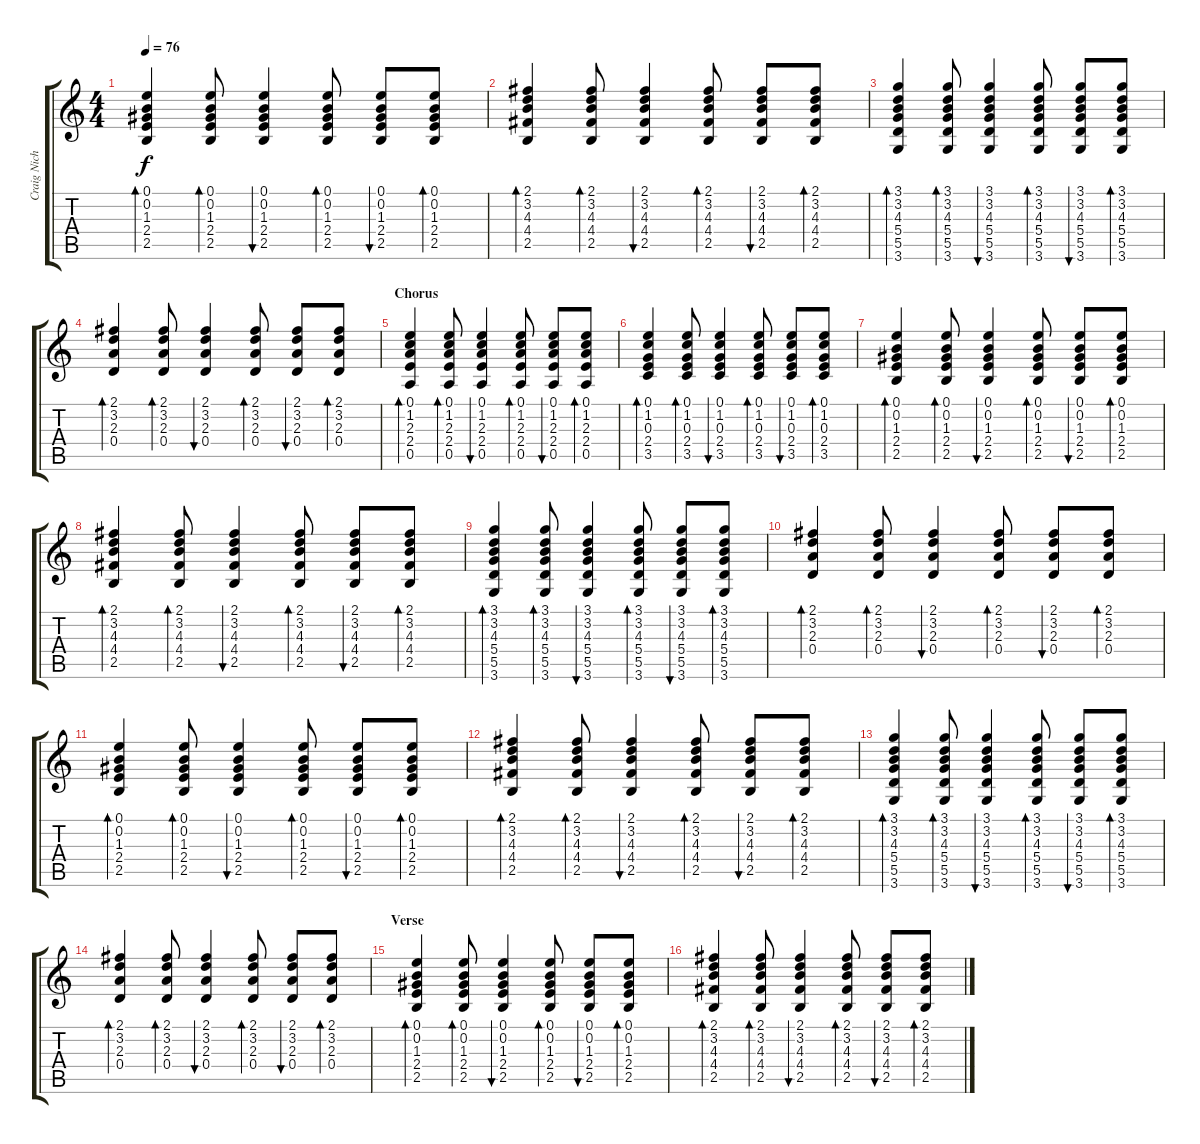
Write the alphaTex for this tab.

\track ("Craig Nicholls (Acoustic G.)" "Craig Nich") {instrument acousticguitarsteel}
\staff {score tabs}
\tuning (E4 B3 G3 D3 A2 E2) {hide}
\ts (4 4)
\tempo 76
\clef g2
\ks c
(0.1 0.2 1.3 2.4 2.5).4{bd 30 dy f} (0.1 0.2 1.3 2.4 2.5).8{bd 30} (0.1 0.2 1.3 2.4 2.5).4{bu 30} (0.1 0.2 1.3 2.4 2.5).8{bd 30} (0.1 0.2 1.3 2.4 2.5).8{bu 30} (0.1 0.2 1.3 2.4 2.5).8{bd 30} |
(2.1 3.2 4.3 4.4 2.5).4{bd 30} (2.1 3.2 4.3 4.4 2.5).8{bd 30} (2.1 3.2 4.3 4.4 2.5).4{bu 30} (2.1 3.2 4.3 4.4 2.5).8{bd 30} (2.1 3.2 4.3 4.4 2.5).8{bu 30} (2.1 3.2 4.3 4.4 2.5).8{bd 30} |
(3.1 3.2 4.3 5.4 5.5 3.6).4{bd 30} (3.1 3.2 4.3 5.4 5.5 3.6).8{bd 30} (3.1 3.2 4.3 5.4 5.5 3.6).4{bu 30} (3.1 3.2 4.3 5.4 5.5 3.6).8{bd 30} (3.1 3.2 4.3 5.4 5.5 3.6).8{bu 30} (3.1 3.2 4.3 5.4 5.5 3.6).8{bd 30} |
(2.1 3.2 2.3 0.4).4{bd 30} (2.1 3.2 2.3 0.4).8{bd 30} (2.1 3.2 2.3 0.4).4{bu 30} (2.1 3.2 2.3 0.4).8{bd 30} (2.1 3.2 2.3 0.4).8{bu 30} (2.1 3.2 2.3 0.4).8{bd 60} |
\section ("" "Chorus")
(0.1 1.2 2.3 2.4 0.5).4{bd 30} (0.1 1.2 2.3 2.4 0.5).8{bd 30} (0.1 1.2 2.3 2.4 0.5).4{bu 30} (0.1 1.2 2.3 2.4 0.5).8{bd 30} (0.1 1.2 2.3 2.4 0.5).8{bu 30} (0.1 1.2 2.3 2.4 0.5).8{bd 30} |
(0.1 1.2 0.3 2.4 3.5).4{bd 30} (0.1 1.2 0.3 2.4 3.5).8{bd 30} (0.1 1.2 0.3 2.4 3.5).4{bu 30} (0.1 1.2 0.3 2.4 3.5).8{bd 30} (0.1 1.2 0.3 2.4 3.5).8{bu 30} (0.1 1.2 0.3 2.4 3.5).8{bd 30} |
(0.1 0.2 1.3 2.4 2.5).4{bd 30} (0.1 0.2 1.3 2.4 2.5).8{bd 30} (0.1 0.2 1.3 2.4 2.5).4{bu 30} (0.1 0.2 1.3 2.4 2.5).8{bd 30} (0.1 0.2 1.3 2.4 2.5).8{bu 30} (0.1 0.2 1.3 2.4 2.5).8{bd 30} |
(2.1 3.2 4.3 4.4 2.5).4{bd 30} (2.1 3.2 4.3 4.4 2.5).8{bd 30} (2.1 3.2 4.3 4.4 2.5).4{bu 30} (2.1 3.2 4.3 4.4 2.5).8{bd 30} (2.1 3.2 4.3 4.4 2.5).8{bu 30} (2.1 3.2 4.3 4.4 2.5).8{bd 30} |
(3.1 3.2 4.3 5.4 5.5 3.6).4{bd 30} (3.1 3.2 4.3 5.4 5.5 3.6).8{bd 30} (3.1 3.2 4.3 5.4 5.5 3.6).4{bu 30} (3.1 3.2 4.3 5.4 5.5 3.6).8{bd 30} (3.1 3.2 4.3 5.4 5.5 3.6).8{bu 30} (3.1 3.2 4.3 5.4 5.5 3.6).8{bd 30} |
(2.1 3.2 2.3 0.4).4{bd 30} (2.1 3.2 2.3 0.4).8{bd 30} (2.1 3.2 2.3 0.4).4{bu 30} (2.1 3.2 2.3 0.4).8{bd 30} (2.1 3.2 2.3 0.4).8{bu 30} (2.1 3.2 2.3 0.4).8{bd 60} |
(0.1 0.2 1.3 2.4 2.5).4{bd 30} (0.1 0.2 1.3 2.4 2.5).8{bd 30} (0.1 0.2 1.3 2.4 2.5).4{bu 30} (0.1 0.2 1.3 2.4 2.5).8{bd 30} (0.1 0.2 1.3 2.4 2.5).8{bu 30} (0.1 0.2 1.3 2.4 2.5).8{bd 30} |
(2.1 3.2 4.3 4.4 2.5).4{bd 30} (2.1 3.2 4.3 4.4 2.5).8{bd 30} (2.1 3.2 4.3 4.4 2.5).4{bu 30} (2.1 3.2 4.3 4.4 2.5).8{bd 30} (2.1 3.2 4.3 4.4 2.5).8{bu 30} (2.1 3.2 4.3 4.4 2.5).8{bd 30} |
(3.1 3.2 4.3 5.4 5.5 3.6).4{bd 30} (3.1 3.2 4.3 5.4 5.5 3.6).8{bd 30} (3.1 3.2 4.3 5.4 5.5 3.6).4{bu 30} (3.1 3.2 4.3 5.4 5.5 3.6).8{bd 30} (3.1 3.2 4.3 5.4 5.5 3.6).8{bu 30} (3.1 3.2 4.3 5.4 5.5 3.6).8{bd 30} |
(2.1 3.2 2.3 0.4).4{bd 30} (2.1 3.2 2.3 0.4).8{bd 30} (2.1 3.2 2.3 0.4).4{bu 30} (2.1 3.2 2.3 0.4).8{bd 30} (2.1 3.2 2.3 0.4).8{bu 30} (2.1 3.2 2.3 0.4).8{bd 60} |
\section ("" "Verse")
(0.1 0.2 1.3 2.4 2.5).4{bd 30} (0.1 0.2 1.3 2.4 2.5).8{bd 30} (0.1 0.2 1.3 2.4 2.5).4{bu 30} (0.1 0.2 1.3 2.4 2.5).8{bd 30} (0.1 0.2 1.3 2.4 2.5).8{bu 30} (0.1 0.2 1.3 2.4 2.5).8{bd 30} |
(2.1 3.2 4.3 4.4 2.5).4{bd 30} (2.1 3.2 4.3 4.4 2.5).8{bd 30} (2.1 3.2 4.3 4.4 2.5).4{bu 30} (2.1 3.2 4.3 4.4 2.5).8{bd 30} (2.1 3.2 4.3 4.4 2.5).8{bu 30} (2.1 3.2 4.3 4.4 2.5).8{bd 30}
